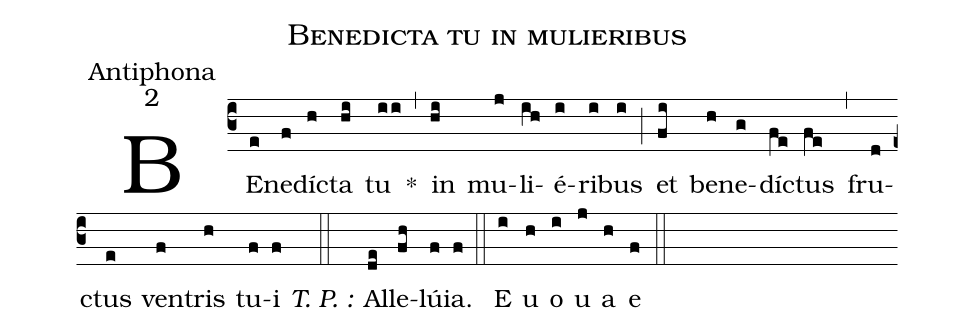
name:Benedicta tu in mulieribus;
office-part:Antiphona;
mode:2;
%%
(c3) BE(e)ne(f)dí(h)cta(hi) tu(ii) *(,) in(hi) mu(j)li(ih)é(i)ri(i)bus(i) (;) et(fi) be(h)ne(g)dí(fe)ctus(fe) (,)fru(d)ctus(e) ven(f)tris(h) tu(f)i(f) <i>T. P. :</i>(::) Al(de)le(fh)lú(f)ia.(f) (::) E(i) u(h) o(i) u(j) a(h) e(f) (::)
